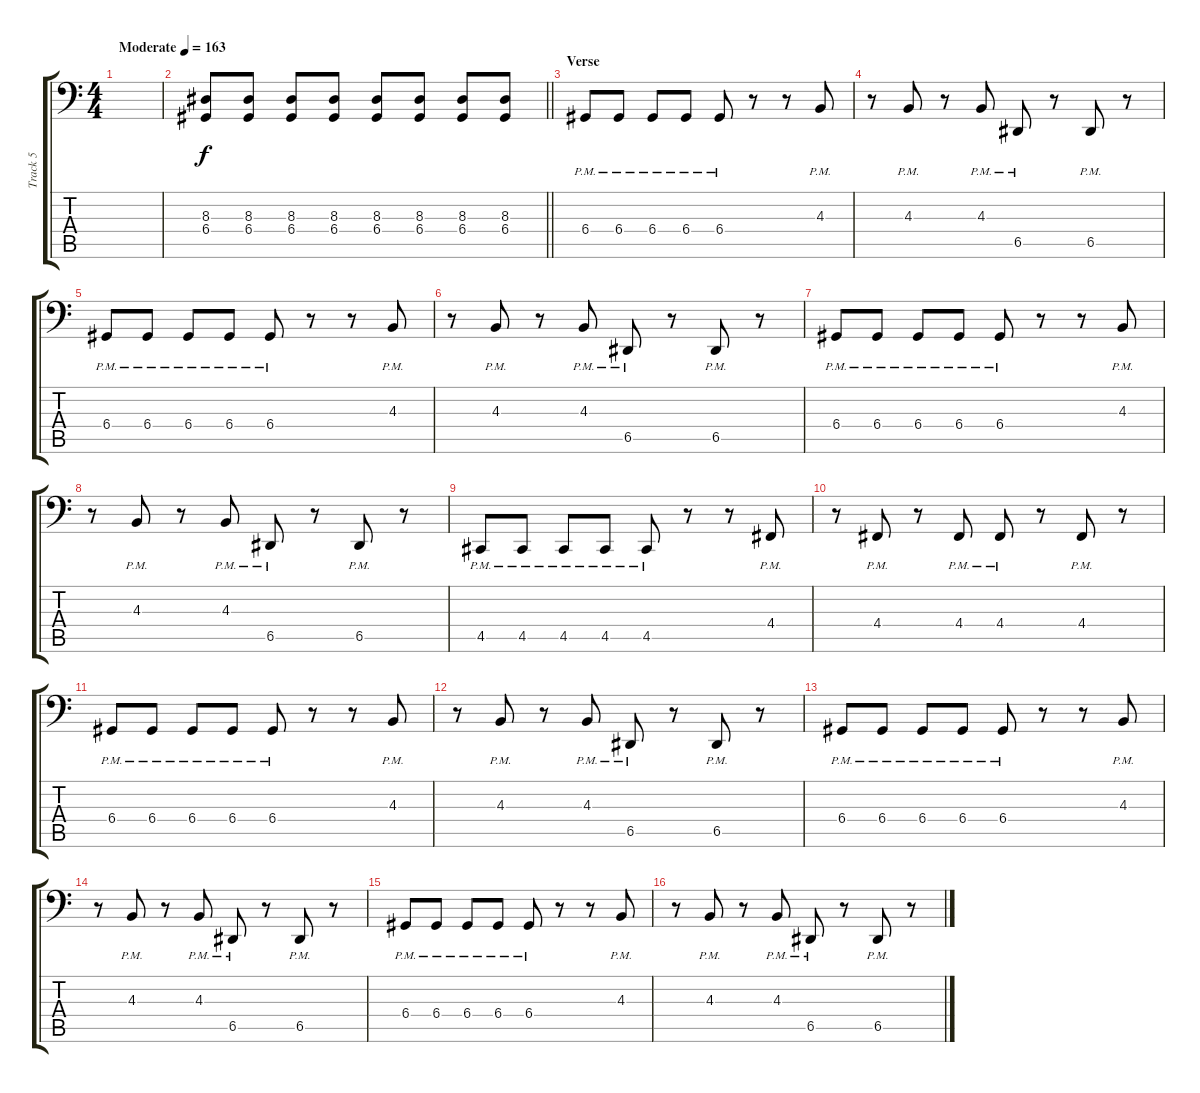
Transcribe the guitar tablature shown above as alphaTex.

\track ("Track 5" "Track 5") {instrument lead2sawtooth}
\staff {score tabs}
\tuning (E3 B2 G2 D2 A1 E1) {hide}
\ts (4 4)
\tempo (163 "Moderate")
\clef f4
\ks c
|
\barLineRight lightlight
(8.3 6.4).8 (8.3 6.4).8 (8.3 6.4).8 (8.3 6.4).8 (8.3 6.4).8 (8.3 6.4).8 (8.3 6.4).8 (8.3 6.4).8 |
\section ("" "Verse")
6.4{pm}.8 6.4{pm}.8 6.4{pm}.8 6.4{pm}.8 6.4{pm}.8 r.8 r.8 4.3{pm}.8 |
r.8 4.3{pm}.8 r.8 4.3{pm}.8 6.5{pm}.8 r.8 6.5{pm}.8 r.8 |
6.4{pm}.8 6.4{pm}.8 6.4{pm}.8 6.4{pm}.8 6.4{pm}.8 r.8 r.8 4.3{pm}.8 |
r.8 4.3{pm}.8 r.8 4.3{pm}.8 6.5{pm}.8 r.8 6.5{pm}.8 r.8 |
6.4{pm}.8 6.4{pm}.8 6.4{pm}.8 6.4{pm}.8 6.4{pm}.8 r.8 r.8 4.3{pm}.8 |
r.8 4.3{pm}.8 r.8 4.3{pm}.8 6.5{pm}.8 r.8 6.5{pm}.8 r.8 |
4.5{pm}.8 4.5{pm}.8 4.5{pm}.8 4.5{pm}.8 4.5{pm}.8 r.8 r.8 4.4{pm}.8 |
r.8 4.4{pm}.8 r.8 4.4{pm}.8 4.4{pm}.8 r.8 4.4{pm}.8 r.8 |
6.4{pm}.8 6.4{pm}.8 6.4{pm}.8 6.4{pm}.8 6.4{pm}.8 r.8 r.8 4.3{pm}.8 |
r.8 4.3{pm}.8 r.8 4.3{pm}.8 6.5{pm}.8 r.8 6.5{pm}.8 r.8 |
6.4{pm}.8 6.4{pm}.8 6.4{pm}.8 6.4{pm}.8 6.4{pm}.8 r.8 r.8 4.3{pm}.8 |
r.8 4.3{pm}.8 r.8 4.3{pm}.8 6.5{pm}.8 r.8 6.5{pm}.8 r.8 |
6.4{pm}.8 6.4{pm}.8 6.4{pm}.8 6.4{pm}.8 6.4{pm}.8 r.8 r.8 4.3{pm}.8 |
r.8 4.3{pm}.8 r.8 4.3{pm}.8 6.5{pm}.8 r.8 6.5{pm}.8 r.8
